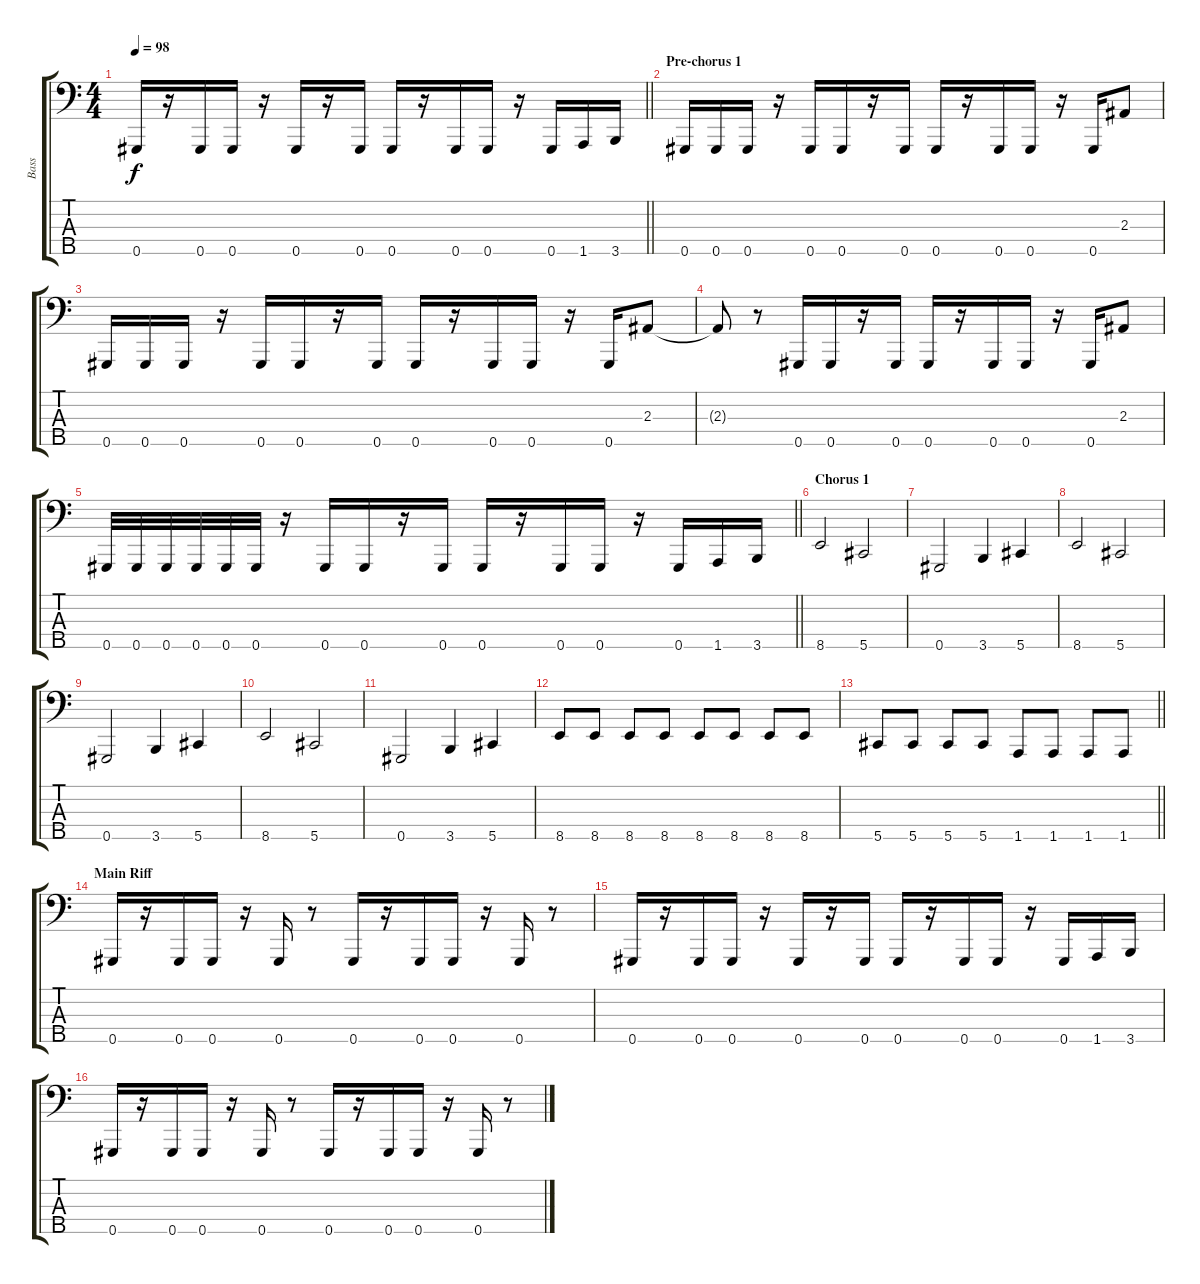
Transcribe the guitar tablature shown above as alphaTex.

\track ("Bass" "Bass") {instrument electricbassfinger}
\staff {score tabs}
\tuning (Gb2 Db2 Ab1 Eb1 Ab0) {hide}
\ts (4 4)
\tempo 98
\clef f4
\barLineRight lightlight
\ks c
0.5.16{dy f} r.16 0.5.16 0.5.16 r.16 0.5.16 r.16 0.5.16 0.5.16 r.16 0.5.16 0.5.16 r.16 0.5.16 1.5.16 3.5.16 |
\section ("" "Pre-chorus 1")
0.5.16 0.5.16 0.5.16 r.16 0.5.16 0.5.16 r.16 0.5.16 0.5.16 r.16 0.5.16 0.5.16 r.16 0.5.16 2.3.8 |
0.5.16 0.5.16 0.5.16 r.16 0.5.16 0.5.16 r.16 0.5.16 0.5.16 r.16 0.5.16 0.5.16 r.16 0.5.16 2.3.8 |
2.3{t}.8 r.8 0.5.16 0.5.16 r.16 0.5.16 0.5.16 r.16 0.5.16 0.5.16 r.16 0.5.16 2.3.8 |
\barLineRight lightlight
0.5.32 0.5.32 0.5.32 0.5.32 0.5.32 0.5.32 r.16 0.5.16 0.5.16 r.16 0.5.16 0.5.16 r.16 0.5.16 0.5.16 r.16 0.5.16 1.5.16 3.5.16 |
\section ("" "Chorus 1")
8.5.2 5.5.2 |
0.5.2 3.5.4 5.5.4 |
8.5.2 5.5.2 |
0.5.2 3.5.4 5.5.4 |
8.5.2 5.5.2 |
0.5.2 3.5.4 5.5.4 |
8.5.8 8.5.8 8.5.8 8.5.8 8.5.8 8.5.8 8.5.8 8.5.8 |
\barLineRight lightlight
5.5.8 5.5.8 5.5.8 5.5.8 1.5.8 1.5.8 1.5.8 1.5.8 |
\section ("" "Main Riff")
0.5.16 r.16 0.5.16 0.5.16 r.16 0.5.16 r.8 0.5.16 r.16 0.5.16 0.5.16 r.16 0.5.16 r.8 |
0.5.16 r.16 0.5.16 0.5.16 r.16 0.5.16 r.16 0.5.16 0.5.16 r.16 0.5.16 0.5.16 r.16 0.5.16 1.5.16 3.5.16 |
0.5.16 r.16 0.5.16 0.5.16 r.16 0.5.16 r.8 0.5.16 r.16 0.5.16 0.5.16 r.16 0.5.16 r.8
